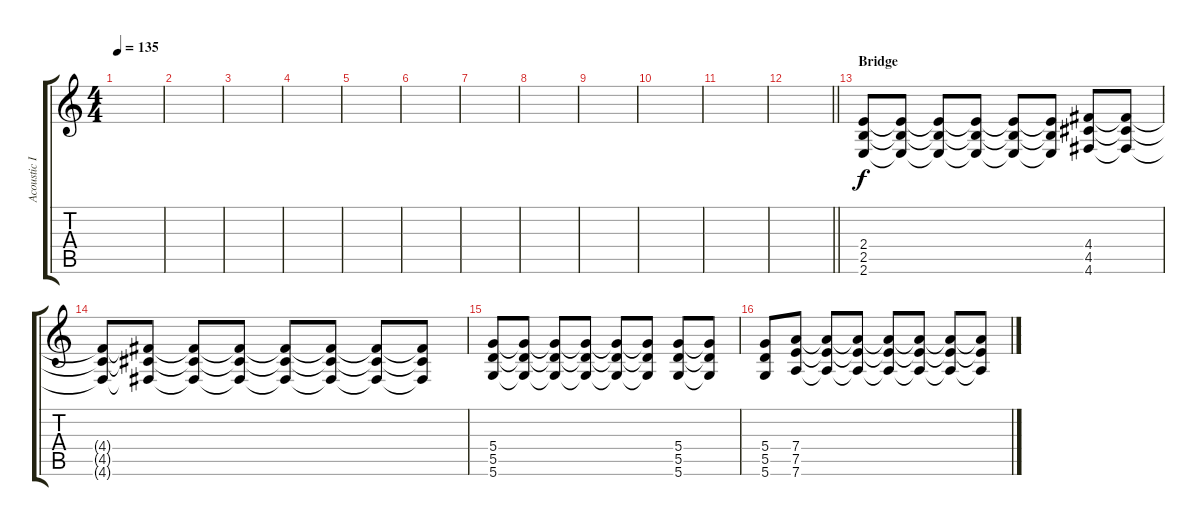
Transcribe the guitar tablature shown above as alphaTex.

\track ("Acoustic II" "Acoustic I") {instrument distortionguitar}
\staff {score tabs}
\tuning (E4 B3 G3 D3 A2 D2) {hide}
\ts (4 4)
\tempo 135
\clef g2
\ks c
|
|
|
|
|
|
|
|
|
|
|
\barLineRight lightlight
|
\section ("" "Bridge")
(2.4 2.5 2.6).8{volume 8} (2.4{t} 2.5{t} 2.6{t}).8 (2.4{t} 2.5{t} 2.6{t}).8 (2.4{t} 2.5{t} 2.6{t}).8 (2.4{t} 2.5{t} 2.6{t}).8 (2.4{t} 2.5{t} 2.6{t}).8 (4.4 4.5 4.6).8 (4.4{t} 4.5{t} 4.6{t}).8 |
(4.4{t} 4.5{t} 4.6{t}).8 (4.4{t} 4.5{t} 4.6{t}).8 (4.4{t} 4.5{t} 4.6{t}).8 (4.4{t} 4.5{t} 4.6{t}).8 (4.4{t} 4.5{t} 4.6{t}).8 (4.4{t} 4.5{t} 4.6{t}).8 (4.4{t} 4.5{t} 4.6{t}).8 (4.4{t} 4.5{t} 4.6{t}).8 |
(5.4 5.5 5.6).8 (5.4{t} 5.5{t} 5.6{t}).8 (5.4{t} 5.5{t} 5.6{t}).8 (5.4{t} 5.5{t} 5.6{t}).8 (5.4{t} 5.5{t} 5.6{t}).8 (5.4{t} 5.5{t} 5.6{t}).8 (5.4 5.5 5.6).8 (5.4{t} 5.5{t} 5.6{t}).8 |
(5.4 5.5 5.6).8 (7.4 7.5 7.6).8 (7.4{t} 7.5{t} 7.6{t}).8 (7.4{t} 7.5{t} 7.6{t}).8 (7.4{t} 7.5{t} 7.6{t}).8 (7.4{t} 7.5{t} 7.6{t}).8 (7.4{t} 7.5{t} 7.6{t}).8 (7.4{t} 7.5{t} 7.6{t}).8
